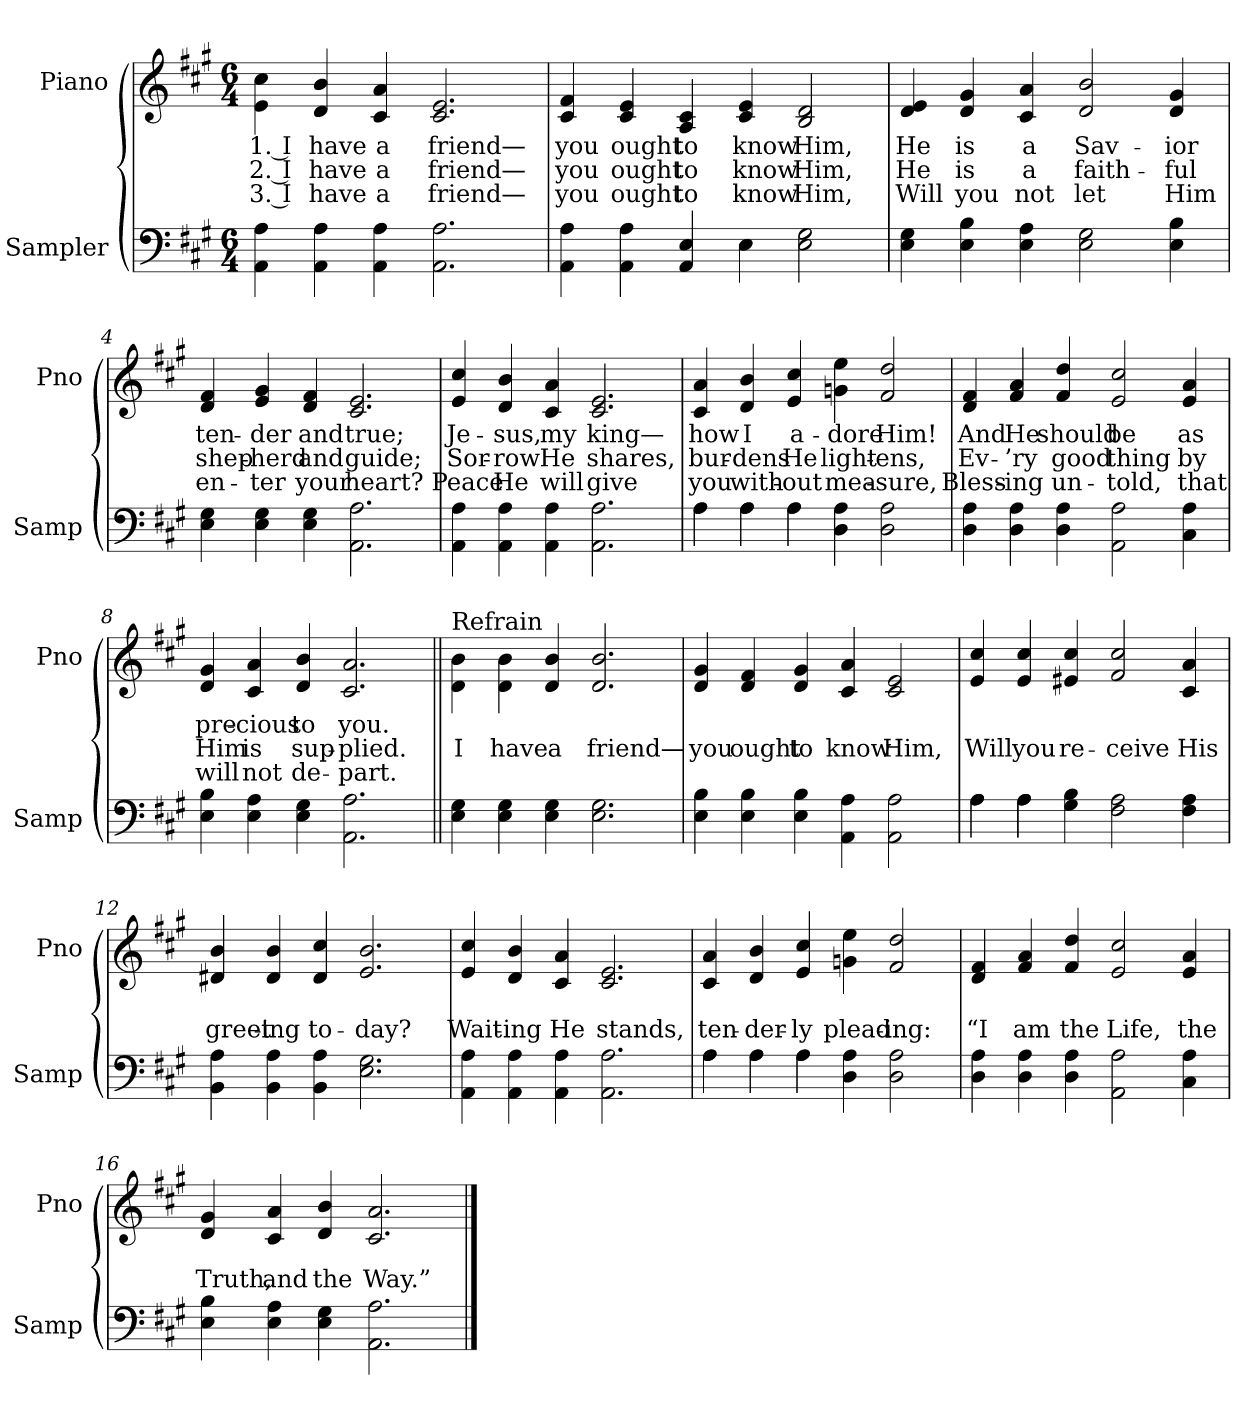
**kern	**kern	**text	**text	**text
*part2	*part1	*part1	*part1	*part1
*staff2	*staff1	*staff1	*staff1	*staff1
*I"Sampler	*I"Piano	*	*	*
*I'Samp	*I'Pno	*	*	*
*clefF4	*clefG2	*	*	*
*k[f#c#g#]	*k[f#c#g#]	*	*	*
*A:	*A:	*	*	*
*M6/4	*M6/4	*	*	*
=1	=1	=1	=1	=1
4AA 4A	4e\ 4cc#\	1. I	2. I	3. I
4AA 4A	4d 4b	have	have	have
4AA 4A	4c# 4a	a	a	a
2.AA 2.A	2.c# 2.e	friend—	friend—	friend—
=2	=2	=2	=2	=2
*^	*	*	*	*
4AA 4A	2.ryy	4c# 4f#	you	you	you
4AA 4A	.	4c# 4e	ought	ought	ought
4AA 4E	.	4A 4c#	to	to	to
4E\	4E	4c# 4e	know	know	know
2E 2G#	2ryy	2B 2d	Him,	Him,	Him,
*v	*v	*	*	*	*
=3	=3	=3	=3	=3
4E 4G#	4d 4e	He	He	Will
4E 4B	4d 4g#	is	is	you
4E 4A	4c# 4a	a	a	not
2E 2G#	2d 2b	Sav-	faith-	let
4E 4B	4d 4g#	-ior	-ful	Him
=4	=4	=4	=4	=4
4E 4G#	4d 4f#	ten-	shep-	en-
4E 4G#	4e 4g#	-der	-herd	-ter
4E 4G#	4d 4f#	and	and	your
2.AA 2.A	2.c# 2.e	true;	guide;	heart?
=5	=5	=5	=5	=5
4AA 4A	4e 4cc#	Je-	Sor-	Peace
4AA 4A	4d 4b	-sus,	-row	He
4AA 4A	4c# 4a	my	He	will
2.AA 2.A	2.c# 2.e	king—	shares,	give
=6	=6	=6	=6	=6
*^	*	*	*	*
4A\	4A	4c# 4a	how	bur-	you
4A\	4A	4d 4b	I	-dens	with-
4A\	4A	4e 4cc#	a-	He	-out
4D 4A	2.ryy	4gn 4ee	-dore	light-	mea-
2D 2A	.	2f# 2dd	Him!	-ens,	-sure,
*v	*v	*	*	*	*
=7	=7	=7	=7	=7
4D 4A	4d 4f#	And	Ev-	Bless-
4D 4A	4f# 4a	He	-’ry	-ing
4D 4A	4f# 4dd	should	good	un-
2AA 2A	2e 2cc#	be	thing	-told,
4C# 4A	4e 4a	as	by	that
=8	=8	=8	=8	=8
4E 4B	4d 4g#	pre-	Him	will
4E 4A	4c# 4a	-cious	is	not
4E 4G#	4d 4b	to	sup-	de-
2.AA 2.A	2.c# 2.a	you.	-plied.	-part.
=9||	=9||	=9||	=9||	=9||
!	!LO:TX:t=Refrain	!	!	!
4E 4G#	4d\ 4b\	.	I	.
4E 4G#	4d\ 4b\	.	have	.
4E 4G#	4d 4b	.	a	.
2.E 2.G#	2.d 2.b	.	friend—	.
=10	=10	=10	=10	=10
4E 4B	4d 4g#	.	you	.
4E 4B	4d 4f#	.	ought	.
4E 4B	4d 4g#	.	to	.
4AA 4A	4c# 4a	.	know	.
2AA 2A	2c# 2e	.	Him,	.
=11	=11	=11	=11	=11
*^	*	*	*	*
4A\	4A	4e 4cc#	.	Will	.
4A\	4A	4e 4cc#	.	you	.
4G# 4B	1ryy	4e#X 4cc#	.	re-	.
2F# 2A	.	2f# 2cc#	.	-ceive	.
4F# 4A	.	4c# 4a	.	His	.
*v	*v	*	*	*	*
=12	=12	=12	=12	=12
4BB 4A	4d#X 4b	.	greet-	.
4BB 4A	4d# 4b	.	-ing	.
4BB 4A	4d# 4cc#	.	to-	.
2.E 2.G#	2.e 2.b	.	-day?	.
=13	=13	=13	=13	=13
4AA 4A	4e 4cc#	.	Wait-	.
4AA 4A	4d 4b	.	-ing	.
4AA 4A	4c# 4a	.	He	.
2.AA 2.A	2.c# 2.e	.	stands,	.
=14	=14	=14	=14	=14
*^	*	*	*	*
4A\	4A	4c# 4a	.	ten-	.
4A\	4A	4d 4b	.	-der-	.
4A\	4A	4e 4cc#	.	-ly	.
4D 4A	2.ryy	4gn 4ee	.	plead-	.
2D 2A	.	2f# 2dd	.	-ing:	.
*v	*v	*	*	*	*
=15	=15	=15	=15	=15
4D 4A	4d 4f#	.	“I	.
4D 4A	4f# 4a	.	am	.
4D 4A	4f# 4dd	.	the	.
2AA 2A	2e 2cc#	.	Life,	.
4C# 4A	4e 4a	.	the	.
=16	=16	=16	=16	=16
4E 4B	4d 4g#	.	Truth,	.
4E 4A	4c# 4a	.	and	.
4E 4G#	4d 4b	.	the	.
2.AA 2.A	2.c# 2.a	.	Way.”	.
==	==	==	==	==
*-	*-	*-	*-	*-
